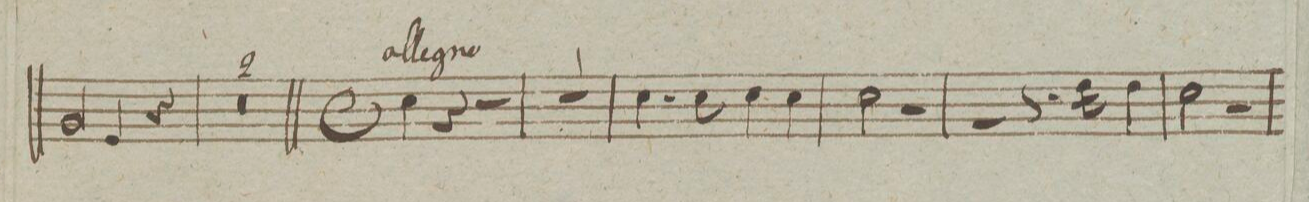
**kern	**dynam
*I"Clarino Primo in C	*
*clefG2	*
*k[]	*
*met(c)	*
*M4/4	*
2g/	.
4e/	.
4r	.
=25	=25
0r	.
=26	=26
=27||	=27||
*M4/4	*
*met(c)	*
*mmet(c)	*
4cc\	.
4r	.
2r	.
=28	=28
1r	.
=29	=29
4.cc\	.
8cc\	.
4cc\	.
4cc\	.
=30	=30
2cc\	.
2r	.
=31	=31
2r	.
8.r	.
16dd\	.
4dd\	.
=32	=32
2cc\	.
2r	.
=33	=33
*-	*-
